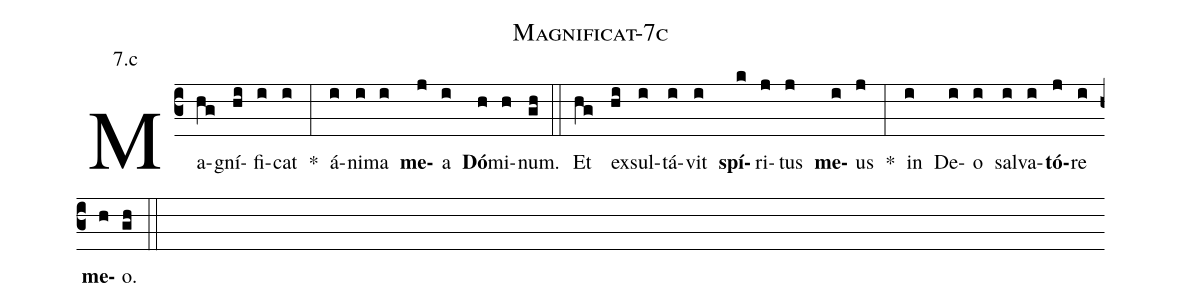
name: Magnificat-7c;
annotation: 7.c;
%%
(c3) Ma(hg)gní(hi)fi(i)cat(i) <sp>*</sp>(:) á(i)ni(i)ma(i) <b>me</b>(j)a(i) <b>Dó</b>(h)mi(h)num.(gh) (::)
Et(hg) ex(hi)sul(i)tá(i)vit(i) <b>spí</b>(k)ri(j)tus(j) <b>me</b>(i)us(j) <sp>*</sp>(:) in(i) De(i)o(i) sal(i)va(i)<b>tó</b>(j)re(i) <b>me</b>(h)o.(gh) (::)
